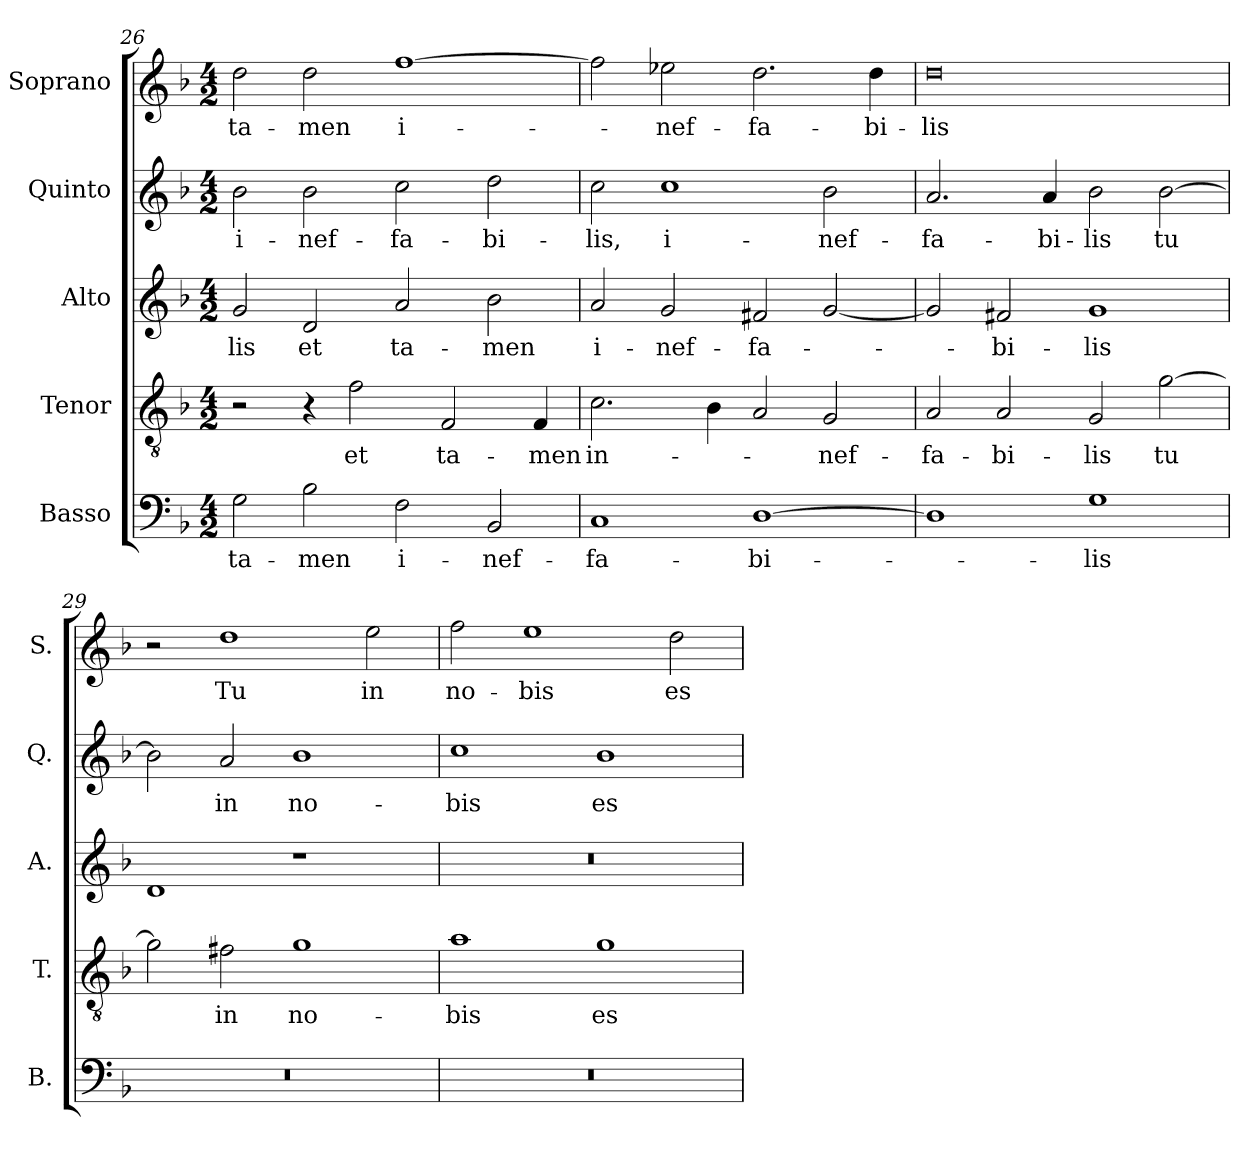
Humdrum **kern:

**kern	**text	**kern	**text	**kern	**text	**kern	**text	**kern	**text
*part5	*part5	*part4	*part4	*part3	*part3	*part2	*part2	*part1	*part1
*staff5	*staff5	*staff4	*staff4	*staff3	*staff3	*staff2	*staff2	*staff1	*staff1
*I"Basso	*	*I"Tenor	*	*I"Alto	*	*I"Quinto	*	*I"Soprano	*
*I'B.	*	*I'T.	*	*I'A.	*	*I'Q.	*	*I'S.	*
!!LO:LB:g=z
*clefF4	*	*clefGv2	*	*clefG2	*	*clefG2	*	*clefG2	*
*	*	*ITrd7c12	*	*	*	*	*	*	*
*k[b-]	*	*k[b-]	*	*k[b-]	*	*k[b-]	*	*k[b-]	*
*F:	*	*F:	*	*F:	*	*F:	*	*F:	*
*M4/2	*	*M4/2	*	*M4/2	*	*M4/2	*	*M4/2	*
=26	=26	=26	=26	=26	=26	=26	=26	=26	=26
!	!LO:LY:b:color=#000000	!	!	!	!	!	!	!	!
!	!	!	!	!	!LO:LY:b:color=#000000	!	!	!	!
!	!	!	!	!	!	!	!LO:LY:b:color=#000000	!	!
!	!	!	!	!	!	!	!	!	!LO:LY:b:color=#000000
2Gi\	ta-	2r	.	2gi/	-lis	2b-i\	i-	2ddi\	ta-
!	!LO:LY:b:color=#000000	!	!	!	!	!	!	!	!
!	!	!	!	!	!LO:LY:b:color=#000000	!	!	!	!
!	!	!	!	!	!	!	!LO:LY:b:color=#000000	!	!
!	!	!	!	!	!	!	!	!	!LO:LY:b:color=#000000
2B-i\	-men	4r	.	2di/	et	2b-i\	-nef-	2ddi\	-men
!	!	!	!LO:LY:b:color=#000000	!	!	!	!	!	!
.	.	2Fi\	et	.	.	.	.	.	.
!	!LO:LY:b:color=#000000	!	!	!	!	!	!	!	!
!	!	!	!	!	!LO:LY:b:color=#000000	!	!	!	!
!	!	!	!	!	!	!	!LO:LY:b:color=#000000	!	!
!	!	!	!	!	!	!	!	!	!LO:LY:b:color=#000000
2Fi\	i-	.	.	2ai/	ta-	2cci\	-fa-	[1ffi	i-
!	!	!	!LO:LY:b:color=#000000	!	!	!	!	!	!
.	.	2FFi/	ta-	.	.	.	.	.	.
!	!LO:LY:b:color=#000000	!	!	!	!	!	!	!	!
!	!	!	!	!	!LO:LY:b:color=#000000	!	!	!	!
!	!	!	!	!	!	!	!LO:LY:b:color=#000000	!	!
2BB-i/	-nef-	.	.	2b-i\	-men	2ddi\	-bi-	.	.
!	!	!	!LO:LY:b:color=#000000	!	!	!	!	!	!
.	.	4FFi/	-men	.	.	.	.	.	.
=27	=27	=27	=27	=27	=27	=27	=27	=27	=27
!	!LO:LY:b:color=#000000	!	!	!	!	!	!	!	!
!	!	!	!LO:LY:b:color=#000000	!	!	!	!	!	!
!	!	!	!	!	!LO:LY:b:color=#000000	!	!	!	!
!	!	!	!	!	!	!	!LO:LY:b:color=#000000	!	!
1Ci	-fa-	2.Ci\	in-	2ai/	i-	2cci\	-lis,	2ffi\]	.
!	!	!	!	!	!LO:LY:b:color=#000000	!	!	!	!
!	!	!	!	!	!	!	!LO:LY:b:color=#000000	!	!
!	!	!	!	!	!	!	!	!	!LO:LY:b:color=#000000
.	.	.	.	2gi/	-nef-	1cci	i-	2ee-Xi\	-nef-
.	.	4BB-i\	.	.	.	.	.	.	.
!	!LO:LY:b:color=#000000	!	!	!	!	!	!	!	!
!	!	!	!	!	!LO:LY:b:color=#000000	!	!	!	!
!	!	!	!	!	!	!	!	!	!LO:LY:b:color=#000000
[1Di	-bi-	2AAi/	.	2f#Xi/	-fa-	.	.	2.ddi\	-fa-
!	!	!	!LO:LY:b:color=#000000	!	!	!	!	!	!
!	!	!	!	!	!	!	!LO:LY:b:color=#000000	!	!
.	.	2GGi/	-nef-	[2gi/	.	2b-i\	-nef-	.	.
!	!	!	!	!	!	!	!	!	!LO:LY:b:color=#000000
.	.	.	.	.	.	.	.	4ddi\	-bi-
=28	=28	=28	=28	=28	=28	=28	=28	=28	=28
!	!	!	!LO:LY:b:color=#000000	!	!	!	!	!	!
!	!	!	!	!	!	!	!LO:LY:b:color=#000000	!	!
!	!	!	!	!	!	!	!	!	!LO:LY:b:color=#000000
1Di]	.	2AAi/	-fa-	2gi/]	.	2.ai/	-fa-	0ddi	-lis
!	!	!	!LO:LY:b:color=#000000	!	!	!	!	!	!
!	!	!	!	!	!LO:LY:b:color=#000000	!	!	!	!
.	.	2AAi/	-bi-	2f#Xi/	-bi-	.	.	.	.
!	!	!	!	!	!	!	!LO:LY:b:color=#000000	!	!
.	.	.	.	.	.	4ai/	-bi-	.	.
!	!LO:LY:b:color=#000000	!	!	!	!	!	!	!	!
!	!	!	!LO:LY:b:color=#000000	!	!	!	!	!	!
!	!	!	!	!	!LO:LY:b:color=#000000	!	!	!	!
!	!	!	!	!	!	!	!LO:LY:b:color=#000000	!	!
1Gi	-lis	2GGi/	-lis	1gi	-lis	2b-i\	-lis	.	.
!	!	!	!LO:LY:b:color=#000000	!	!	!	!	!	!
!	!	!	!	!	!	!	!LO:LY:b:color=#000000	!	!
.	.	[2Gi\	tu	.	.	[2b-i\	tu	.	.
=29	=29	=29	=29	=29	=29	=29	=29	=29	=29
!LO:N:vis=1	!	!	!	!	!	!	!	!	!
0r	.	2Gi\]	.	1di	.	2b-i\]	.	2r	.
!	!	!	!LO:LY:b:color=#000000	!	!	!	!	!	!
!	!	!	!	!	!	!	!LO:LY:b:color=#000000	!	!
!	!	!	!	!	!	!	!	!	!LO:LY:b:color=#000000
.	.	2F#Xi\	in	.	.	2ai/	in	1ddi	Tu
!	!	!	!LO:LY:b:color=#000000	!	!	!	!	!	!
!	!	!	!	!	!	!	!LO:LY:b:color=#000000	!	!
.	.	1Gi	no-	1r	.	1b-i	no-	.	.
!	!	!	!	!	!	!	!	!	!LO:LY:b:color=#000000
.	.	.	.	.	.	.	.	2eei\	in
=30	=30	=30	=30	=30	=30	=30	=30	=30	=30
!LO:N:vis=1	!	!	!	!	!	!	!	!	!
!	!	!	!LO:LY:b:color=#000000	!LO:N:vis=1	!	!	!	!	!
!	!	!	!	!	!	!	!LO:LY:b:color=#000000	!	!
!	!	!	!	!	!	!	!	!	!LO:LY:b:color=#000000
0r	.	1Ai	-bis	0r	.	1cci	-bis	2ffi\	no-
!	!	!	!	!	!	!	!	!	!LO:LY:b:color=#000000
.	.	.	.	.	.	.	.	1eei	-bis
!	!	!	!LO:LY:b:color=#000000	!	!	!	!	!	!
!	!	!	!	!	!	!	!LO:LY:b:color=#000000	!	!
.	.	1Gi	es	.	.	1b-i	es	.	.
!	!	!	!	!	!	!	!	!	!LO:LY:b:color=#000000
.	.	.	.	.	.	.	.	2ddi\	es
=	=	=	=	=	=	=	=	=	=
*-	*-	*-	*-	*-	*-	*-	*-	*-	*-
